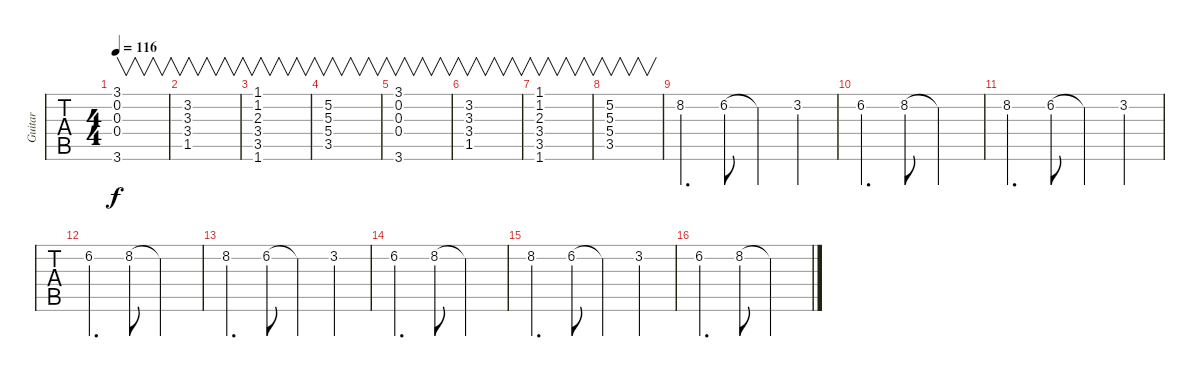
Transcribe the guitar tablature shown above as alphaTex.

\track ("Guitar" "Guitar") {instrument distortionguitar}
\staff {tabs}
\tuning (E4 B3 G3 D3 A2 E2) {hide}
\ts (4 4)
\tempo 116
\clef g2
\ks c
(3.1 0.2 0.3 0.4 3.6).1{v dy f} |
(3.2 3.3 3.4 1.5).1{v} |
(1.1 1.2 2.3 3.4 3.5 1.6).1{v} |
(5.2 5.3 5.4 3.5).1{v} |
(3.1 0.2 0.3 0.4 3.6).1{v} |
(3.2 3.3 3.4 1.5).1{v} |
(1.1 1.2 2.3 3.4 3.5 1.6).1{v} |
(5.2 5.3 5.4 3.5).1{v} |
8.2.4{d instrument distortionguitar} 6.2.8 6.2{t}.4 3.2.4 |
6.2.4{d} 8.2.8 8.2{t}.2 |
8.2.4{d} 6.2.8 6.2{t}.4 3.2.4 |
6.2.4{d} 8.2.8 8.2{t}.2 |
8.2.4{d instrument distortionguitar} 6.2.8 6.2{t}.4 3.2.4 |
6.2.4{d} 8.2.8 8.2{t}.2 |
8.2.4{d} 6.2.8 6.2{t}.4 3.2.4 |
6.2.4{d} 8.2.8 8.2{t}.2
